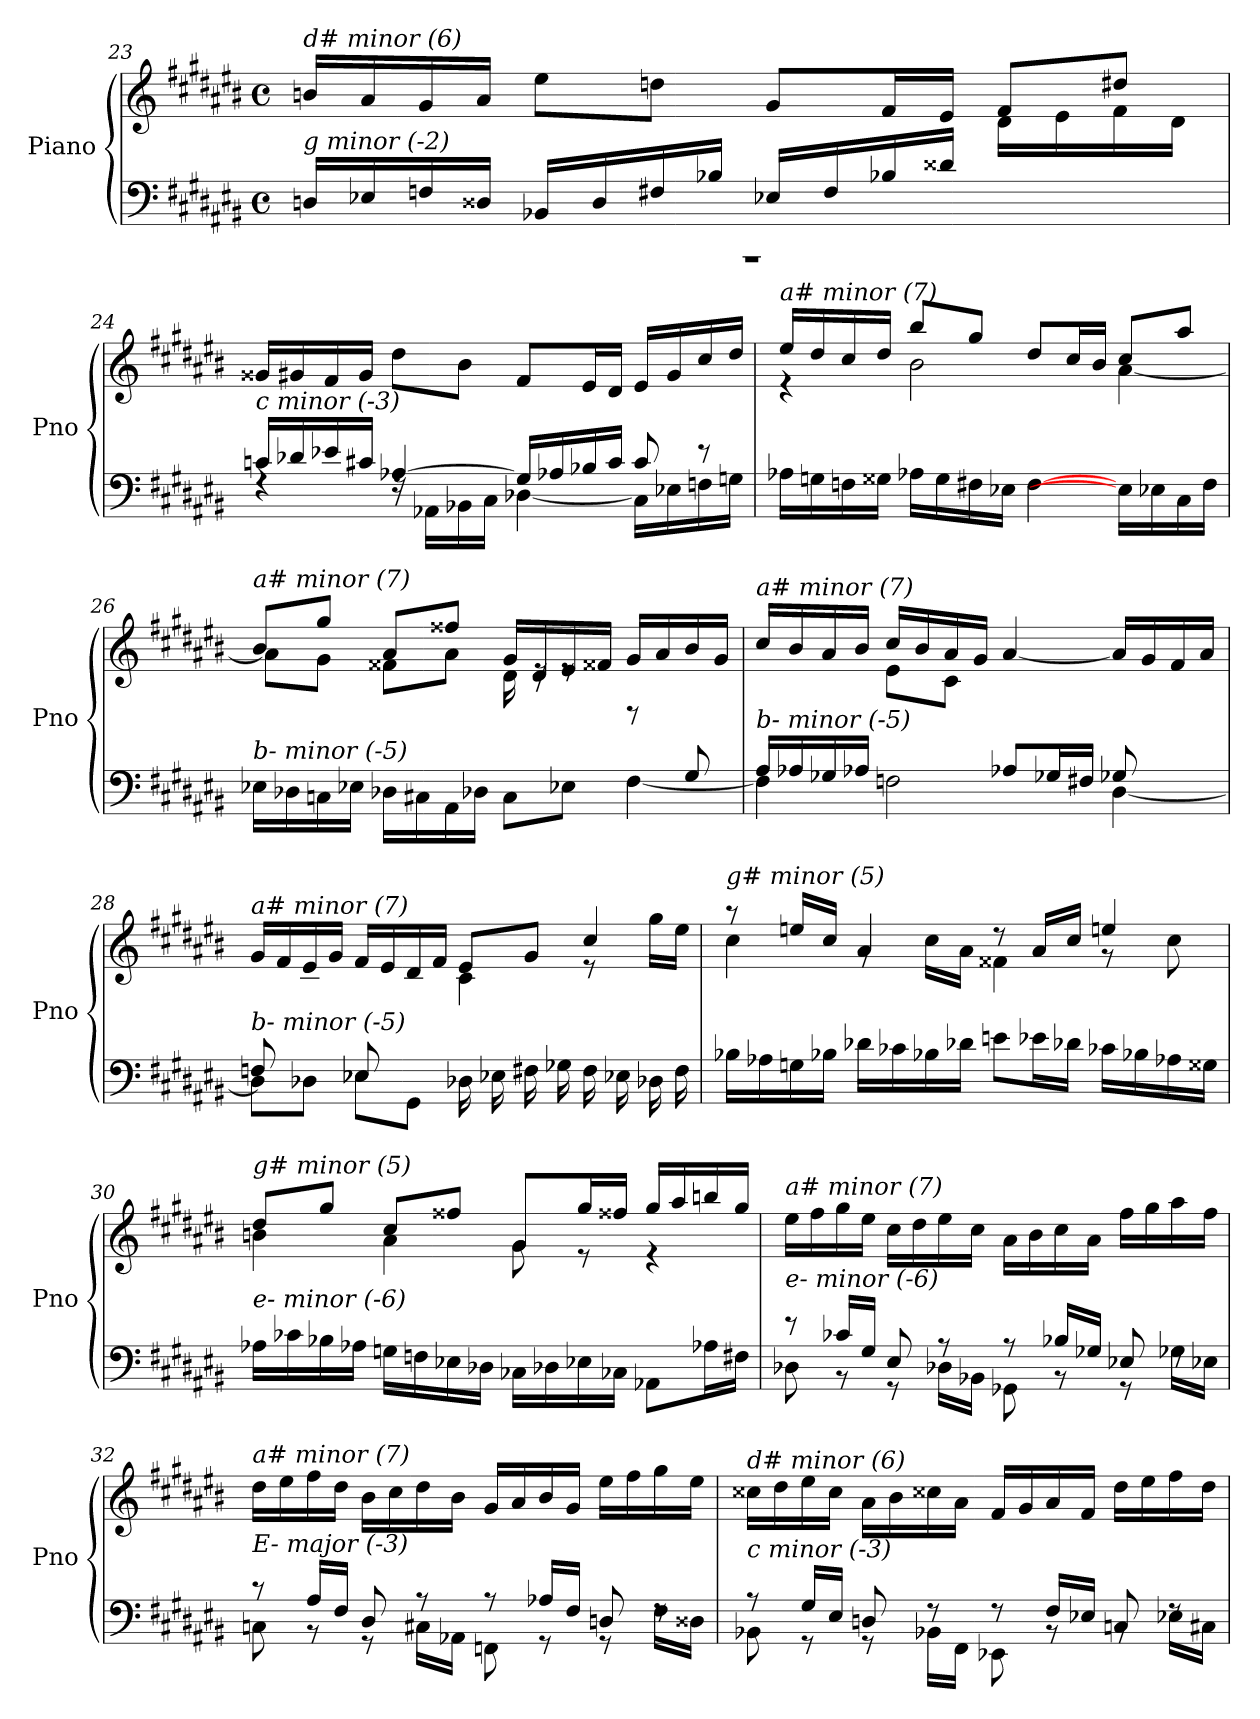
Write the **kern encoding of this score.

**kern	**kern
*part1	*part1
*staff2	*staff1
*I"Piano	*
*I'Pno	*
!!LO:LB:g=z
*clefF4	*clefG2
*k[f#c#g#d#a#e#b#]	*k[f#c#g#d#a#e#b#]
*M4/4	*M4/4
*met(c)	*met(c)
=23	=23
*^	*^
!	!	!LO:TX:i:t=d# minor (6)	!
!LO:TX:i:t=g minor (-2)	!	!	!
1rAAA	16Dni/LL	16bn/LL	2.ryy
.	16E-Xi/	16a#/	.
.	16Fni/	16g#/	.
.	16D##i/JJ	16a#/JJ	.
.	16BB-Xi/LL	8ee#\L	.
.	16D##i/	.	.
.	16F#i/	8ddni\J	.
.	16B-Xi/JJ	.	.
.	16E-Xi/LL	8g#/L	.
.	16F#/	.	.
.	16B-Xi/	16f#/L	.
.	16d##Xi/JJ	16e#/JJ	.
.	4ryy	8f#/L	16d#\LL
.	.	.	16e#\
.	.	8dd#/J	16f#\
.	.	.	16d#\JJ
=24	=24	=24	=24
!	!	!LO:TX:i:t=a# minor (7)	!
!LO:TX:i:t=c minor (-3)	!	!	!
*	*	*v	*v
16cni/LL	4rF	16g##Xi/LL
16d-Xi/	.	16g#/
16e-Xi/	.	16f#/
16c#i/JJ	.	16g#/JJ
[4A-Xi/	16rF	8dd#\L
.	16AA-Xi\LL	.
.	16BB-Xi\	8b#\J
.	16C#i\JJ	.
16G#/LL]	[4D-Xi\	8f#/L
16A-Xi/	.	.
16B-Xi/	.	16e#/L
16c#i/JJ	.	16d#/JJ
8c#/	16C#\LL]	16e#/LL
.	16E-Xi\	16g#/
8r	16Fni\	16cc#/
.	16Gni\JJ	16dd#/JJ
=25	=25	=25
*	*	*^
!	!	!LO:TX:i:t=a# minor (7)	!
!LO:TX:i:t=c minor (-3)	!	!	!
*v	*v	*	*
16A-Xi\LL	16ee#/LL	4r
16Gni\	16dd#/	.
16Fni\	16cc#/	.
16G##i\JJ	16dd#/JJ	.
16A-Xi\LL	8bb#/L	2b#\
16G##i\	.	.
16F#i\	8gg#/J	.
16E-Xi\JJ	.	.
[4F#i\	8dd#/L	.
.	16cc#/L	.
.	16b#/JJ	.
16E#\LL]	8cc#/L	[4a#\
16E-Xi\	.	.
16C#\	8aa#/J	.
16F#i\JJ	.	.
!!LO:LB:g=z	!!
=26	=26	=26
*^	*	*
!	!	!LO:TX:i:t=a# minor (7)	!
!LO:TX:i:t=b- minor (-5)	!	!	!
2..ryy	16E-Xi\LL	8b#/L	8a#\L]
.	16D-Xi\	.	.
.	16Cni\	8gg#/J	8g#\J
.	16E-Xi\JJ	.	.
.	16D-Xi\LL	8a#/L	8f##X\L
.	16C#i\	.	.
.	16AA#\	8ff##X/J	8a#\J
.	16D-Xi\JJ	.	.
.	8C#i\L	16g#/LL	16d#\
.	.	16d#/	16re
.	8E-Xi\J	16e#/	8re
.	.	16f##X/JJ	.
.	[4F#\	16g#/LL	8rD
.	.	16a#/	.
8G#/	.	16b#/	8ryy
.	.	16g#/JJ	.
=27	=27	=27	=27
*	*	*	*^
!	!	!LO:TX:i:t=a# minor (7)	!	!
!LO:TX:i:t=b- minor (-5)	!	!	!	!
4F#\]	16A#/LL	16cc#/LL	2..ryy	4ryy
.	16A-Xi/	16b#/	.	.
.	16G-Xi/	16a#/	.	.
.	16A-Xi/JJ	16b#/JJ	.	.
2Fni\	4ryy	16cc#/LL	.	8e#\L
.	.	16b#/	.	.
.	.	16a#/	.	8c#\J
.	.	16g#/JJ	.	.
.	8A-Xi/L	[4a#/	.	2ryy
.	16G-Xi/L	.	.	.
.	16F#i/JJ	.	.	.
8G-Xi/L	[4D#\	16a#/LL]	.	.
.	.	16g#/	.	.
8ryy	.	16f#/	8d#\J	.
.	.	16a#/JJ	.	.
=28	=28	=28	=28	=28
*	*^	*	*	*^
!	!	!	!LO:TX:i:t=a# minor (7)	!	!	!
!LO:TX:i:t=b- minor (-5)	!	!	!	!	!	!
2ryy	8Fni/L	8D#\L]	16g#/LL	2ryy	8ryy	2ryy
.	.	.	16f#/	.	.	.
.	8ryy	8D-Xi\J	16e#/	.	8c#\J	.
.	.	.	16g#/JJ	.	.	.
.	8E-Xi/L	8E-Xi\L	16f#/LL	.	8ryy	.
.	.	.	16e#/	.	.	.
.	8ryy	8GG#\J	16d#/	.	8B#\J	.
.	.	.	16f#/JJ	.	.	.
2ryy	16D-Xi\LL	2ryy	8e#/L	4c#\	2ryy	2ryy
.	16E-Xi\	.	.	.	.	.
.	16F#i\	.	8g#/J	.	.	.
.	16G-Xi\JJ	.	.	.	.	.
.	16F#i\LL	.	4cc#/	8r	.	.
.	16E-Xi\	.	.	.	.	.
.	16D-Xi\	.	.	16gg#\LL	.	.
.	16F#i\JJ	.	.	16ee#\JJ	.	.
*	*v	*v	*	*	*	*
*	*	*	*v	*v	*v
!!LO:LB:g=z
=29	=29	=29	=29
!	!	!LO:TX:i:t=g# minor (5)	!
!LO:TX:i:t=e- minor (-6)	!	!	!
*v	*v	*	*
16B-Xi\LL	8r	4cc#\
16A-Xi\	.	.
16Gni\	16een/LL	.
16B-Xi\JJ	16cc#/JJ	.
16d-Xi\LL	4a#/	8rg
16c-Xi\	.	.
16B-Xi\	.	16cc#\LL
16d-Xi\JJ	.	16a#\JJ
8en\L	8r	4f##X\
16e-Xi\L	16a#/LL	.
16d-Xi\JJ	16cc#/JJ	.
16c-Xi\LL	4een/	8r
16B-Xi\	.	.
16A-Xi\	.	8cc#\
16G##Xi\JJ	.	.
=30	=30	=30
!	!LO:TX:i:t=g# minor (5)	!
!LO:TX:i:t=e- minor (-6)	!	!
16A-Xi\LL	8dd#/L	4bn\
16c-Xi\	.	.
16B-Xi\	8gg#/J	.
16A-Xi\JJ	.	.
16Gni\LL	8cc#/L	4a#\
16Fni\	.	.
16E-Xi\	8ff##X/J	.
16D-Xi\JJ	.	.
16C-Xi\LL	8g#/L	8g#\
16D-Xi\	.	.
16E-Xi\	16gg#/L	8r
16C-Xi\JJ	16ff##X/JJ	.
8AA-Xi\L	16gg#/LL	4r
.	16aa#/	.
16A-Xi\L	16bbn/	.
16F#i\JJ	16gg#/JJ	.
*	*v	*v
!!LO:PB:g=z
=31	=31
*^	*
!	!	!LO:TX:i:t=a# minor (7)
!LO:TX:i:t=e- minor (-6)	!	!
8r	8D-Xi\	16ee#\LL
.	.	16ff#\
16c-Xi/LL	8r	16gg#\
16G#/JJ	.	16ee#\JJ
8E#/	8r	16cc#\LL
.	.	16dd#\
8r	16D-Xi\LL	16ee#\
.	16BB-Xi\JJ	16cc#\JJ
8r	8GG-Xi\	16a#\LL
.	.	16b#\
16B-Xi/LL	8r	16cc#\
16G-Xi/JJ	.	16a#\JJ
8E-Xi/	8r	16ff#\LL
.	.	16gg#\
8rF	16G-Xi\LL	16aa#\
.	16E-Xi\JJ	16ff#\JJ
=32	=32	=32
!	!	!LO:TX:i:t=a# minor (7)
!LO:TX:i:t=E- major (-3)	!	!
8r	8Cni\	16dd#\LL
.	.	16ee#\
16A#/LL	8r	16ff#\
16F#/JJ	.	16dd#\JJ
8D#/	8r	16b#\LL
.	.	16cc#\
8r	16C#i\LL	16dd#\
.	16AA-Xi\JJ	16b#\JJ
8r	8FFni\	16g#/LL
.	.	16a#/
16A-Xi/LL	8r	16b#/
16F#i/JJ	.	16g#/JJ
8Dni/	8r	16ee#\LL
.	.	16ff#\
8rF	16F#i\LL	16gg#\
.	16D##Xi\JJ	16ee#\JJ
=33	=33	=33
!	!	!LO:TX:i:t=d# minor (6)
!LO:TX:i:t=c minor (-3)	!	!
8r	8BB-Xi\	16cc##X\LL
.	.	16dd#\
16G#/LL	8r	16ee#\
16E#/JJ	.	16cc##\JJ
8Dni/	8r	16a#\LL
.	.	16b#\
8r	16BB-Xi\LL	16cc##X\
.	16FF#\JJ	16a#\JJ
8r	8EE-Xi\	16f#/LL
.	.	16g#/
16F#/LL	8rBB	16a#/
16E-Xi/JJ	.	16f#/JJ
8Cni/	8rBB	16dd#\LL
.	.	16ee#\
8rF	16E-Xi\LL	16ff#\
.	16C#i\JJ	16dd#\JJ
*v	*v	*
=	=
*-	*-
